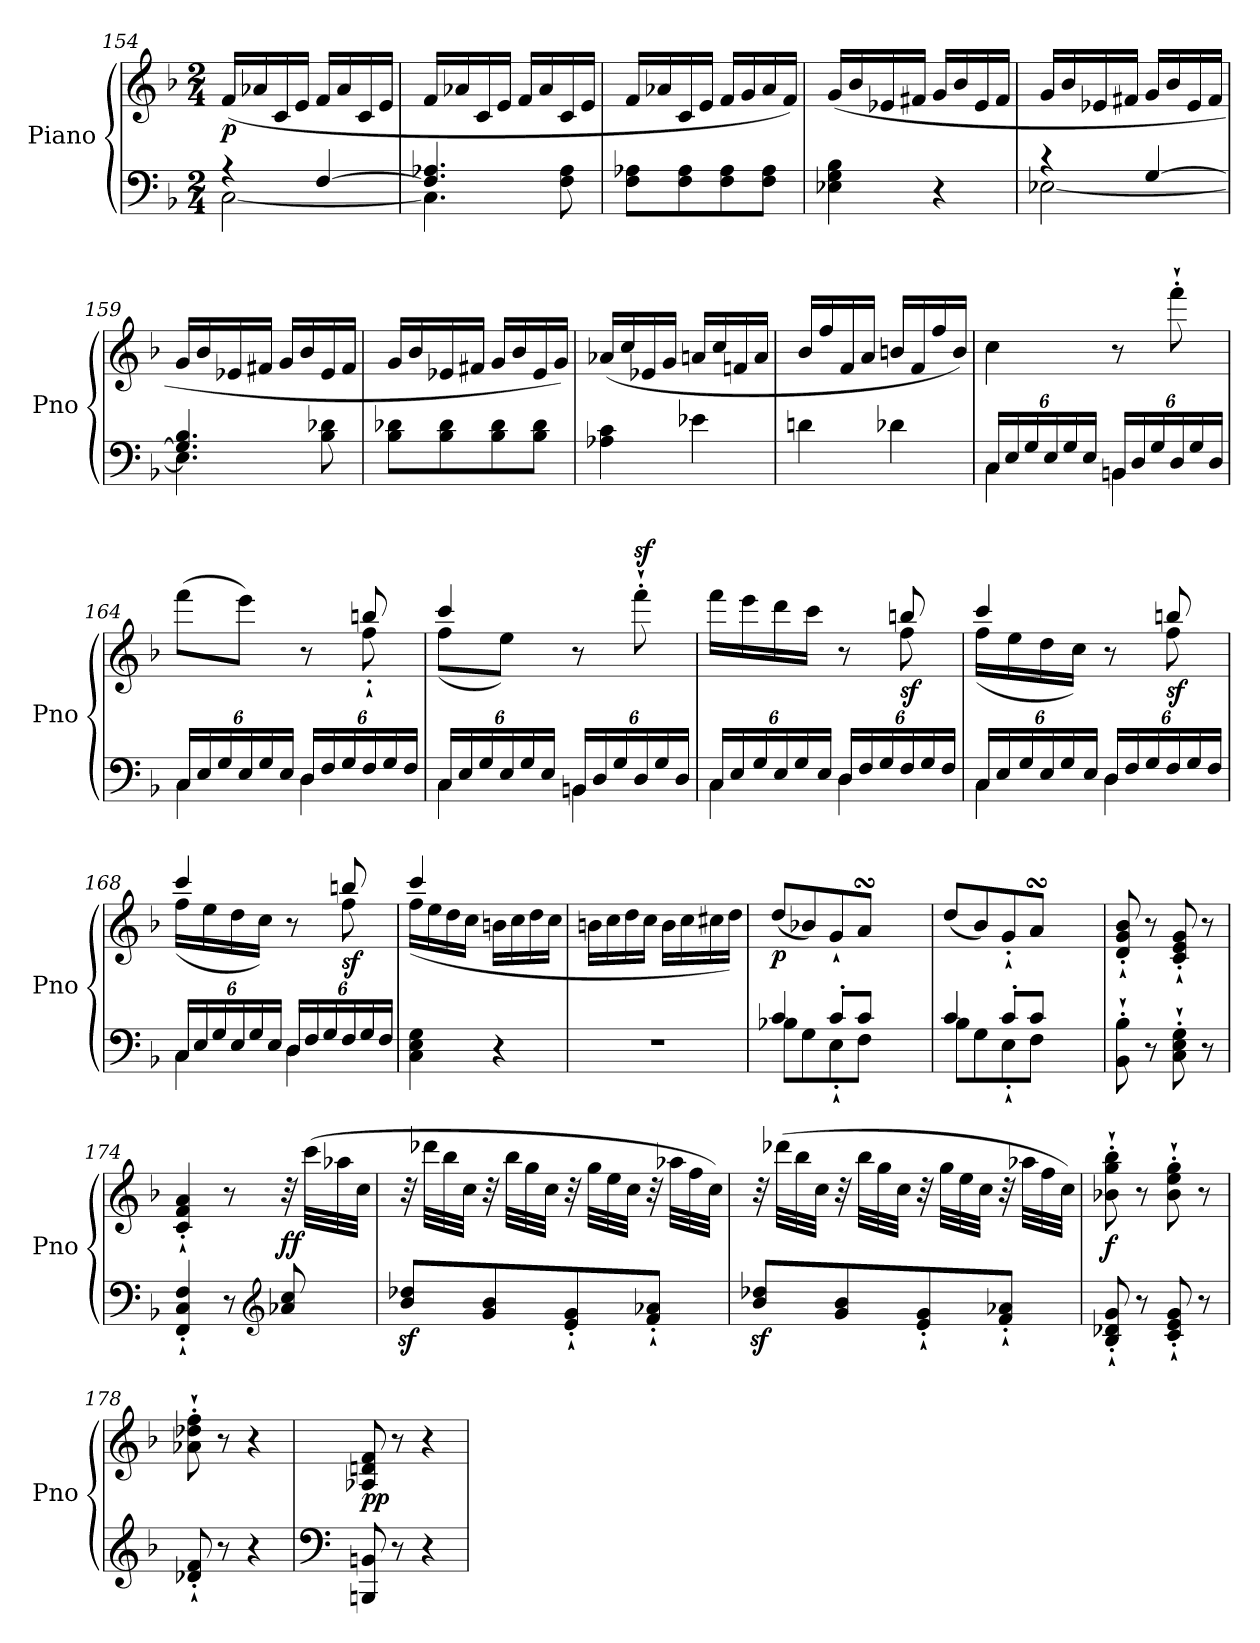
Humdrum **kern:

**kern	**kern	**dynam
*part1	*part1	*part1
*staff2	*staff1	*staff1/2
*I"Piano	*	*
*I'Pno	*	*
*clefF4	*clefG2	*
*k[b-]	*k[b-]	*
*F:	*F:	*
*M2/4	*M2/4	*
=154	=154	=154
*^	*	*
!	!	!	!LO:DY:b
4rA	[2C\	(>16f/LL	p
.	.	16a-X/	.
.	.	16c/	.
.	.	16e/JJ	.
[4F/	.	16f/LL	.
.	.	16a-/	.
.	.	16c/	.
.	.	16e/JJ	.
=155	=155	=155	=155
4.F/] 4.A-X/	4.C\]	16f/LL	.
.	.	16a-X/	.
.	.	16c/	.
.	.	16e/JJ	.
.	.	16f/LL	.
.	.	16a-/	.
8F\ 8A-\	8ryy	16c/	.
.	.	16e/JJ	.
*v	*v	*	*
!!LO:LB:g=z
=156	=156	=156
8F\ 8A-X\L	16f/LL	.
.	16a-X/	.
8F\ 8A-\	16c/	.
.	16e/JJ	.
8F\ 8A-\	16f/LL	.
.	16g/	.
8F\ 8A-\J	16a-/	.
.	16f/JJ)	.
=157	=157	=157
4E-X\ 4G\ 4B-\	(>16g/LL	.
.	16b-/	.
.	16e-X/	.
.	16f#X/JJ	.
4r	16g/LL	.
.	16b-/	.
.	16e-/	.
.	16f#/JJ	.
=158	=158	=158
*^	*	*
4rc	[2E-X\	16g/LL	.
.	.	16b-/	.
.	.	16e-X/	.
.	.	16f#X/JJ	.
[4G/	.	16g/LL	.
.	.	16b-/	.
.	.	16e-/	.
.	.	16f#/JJ	.
=159	=159	=159	=159
4.G/] 4.B-/	4.E-\]	16g/LL	.
.	.	16b-/	.
.	.	16e-X/	.
.	.	16f#X/JJ	.
.	.	16g/LL	.
.	.	16b-/	.
8B-\ 8d-X\	8ryy	16e-/	.
.	.	16f#/JJ	.
*v	*v	*	*
=160	=160	=160
8B-\ 8d-X\L	16g/LL	.
.	16b-/	.
8B-\ 8d-\	16e-X/	.
.	16f#X/JJ	.
8B-\ 8d-\	16g/LL	.
.	16b-/	.
8B-\ 8d-\J	16e-/	.
.	16g/JJ)	.
!!LO:LB:g=z
=161	=161	=161
4A-X\ 4c\	(>16a-X/LL	.
.	16cc/	.
.	16e-X/	.
.	16g/JJ	.
4e-X\	16an/LL	.
.	16cc/	.
.	16fn/	.
.	16a/JJ	.
=162	=162	=162
4dn\	16b-/LL	.
.	16ff/	.
.	16f/	.
.	16a/JJ	.
4d-X\	16bn/LL	.
.	16f/	.
.	16ff/	.
.	16b/JJ)	.
=163	=163	=163
*Xbrackettup	*	*
*^	*	*
24C/LL	4C\	4cc\	.
24E/	.	.	.
24G/	.	.	.
24E/	.	.	.
24G/	.	.	.
24E/JJ	.	.	.
24BBn/LL	4BB\	8r	.
24D/	.	.	.
24G/	.	.	.
24D/	.	8fff'`\	.
24G/	.	.	.
24D/JJ	.	.	.
=164	=164	=164	=164
*	*	*^	*
24C/LL	4C\	(<8fff\L	4.ryy	.
24E/	.	.	.	.
24G/	.	.	.	.
24E/	.	8eee\J)	.	.
24G/	.	.	.	.
24E/JJ	.	.	.	.
24D/LL	4D\	8r	.	.
24F/	.	.	.	.
24G/	.	.	.	.
24F/	.	8bbn/	8ff'`\	.
24G/	.	.	.	.
24F/JJ	.	.	.	.
!!LO:LB:g=z	!!
=165	=165	=165	=165	=165
24C/LL	4C\	4ccc/	(<8ff\L	.
24E/	.	.	.	.
24G/	.	.	.	.
24E/	.	.	8ee\J)	.
24G/	.	.	.	.
24E/JJ	.	.	.	.
24BBn/LL	4BB\	8r	4ryy	.
24D/	.	.	.	.
24G/	.	.	.	.
!	!	!	!	!LO:DY:a
24D/	.	8fff'`\	.	sf
24G/	.	.	.	.
24D/JJ	.	.	.	.
=166	=166	=166	=166	=166
24C/LL	4C\	16fff\LL	4.ryy	.
24E/	.	.	.	.
.	.	16eee\	.	.
24G/	.	.	.	.
24E/	.	16ddd\	.	.
24G/	.	.	.	.
.	.	16ccc\JJ	.	.
24E/JJ	.	.	.	.
24D/LL	4D\	8r	.	.
24F/	.	.	.	.
24G/	.	.	.	.
!	!	!	!	!LO:DY:b
24F/	.	8bbn/	8ff\	sf
24G/	.	.	.	.
24F/JJ	.	.	.	.
=167	=167	=167	=167	=167
24C/LL	4C\	4ccc/	(<16ff\LL	.
24E/	.	.	.	.
.	.	.	16ee\	.
24G/	.	.	.	.
24E/	.	.	16dd\	.
24G/	.	.	.	.
.	.	.	16cc\JJ)	.
24E/JJ	.	.	.	.
24D/LL	4D\	8r	8ryy	.
24F/	.	.	.	.
24G/	.	.	.	.
!	!	!	!	!LO:DY:b
24F/	.	8bbn/	8ff\	sf
24G/	.	.	.	.
24F/JJ	.	.	.	.
!!LO:PB:g=z	!!
=168	=168	=168	=168	=168
24C/LL	4C\	4ccc/	(<16ff\LL	.
24E/	.	.	.	.
.	.	.	16ee\	.
24G/	.	.	.	.
24E/	.	.	16dd\	.
24G/	.	.	.	.
.	.	.	16cc\JJ)	.
24E/JJ	.	.	.	.
24D/LL	4D\	8r	8ryy	.
24F/	.	.	.	.
24G/	.	.	.	.
!	!	!	!	!LO:DY:b
24F/	.	8bbn/	8ff\	sf
24G/	.	.	.	.
24F/JJ	.	.	.	.
*v	*v	*	*	*
=169	=169	=169	=169
4C\ 4E\ 4G\	4ccc/	(<16ff\LL	.
.	.	16ee\	.
.	.	16dd\	.
.	.	16cc\JJ	.
4r	16bn\LL	4ryy	.
.	16cc\	.	.
.	16dd\	.	.
.	16cc\JJ	.	.
*	*v	*v	*
=170	=170	=170
2r	16bn\LL	.
.	16cc\	.
.	16dd\	.
.	16cc\JJ	.
.	16b\LL	.
.	16cc\	.
.	16cc#X\	.
.	16dd\JJ)	.
=171	=171	=171
*^	*^	*
!	!	!	!	!LO:DY:b
4c/	8B-X\L	(>8dd/L	4.ryy	p
.	8G\	8b-X/)	.	.
8c'/L	8E'`\	8g`/	.	.
8c/J	8F\J	8asSsS/J	64b-LLLLyy	.
.	.	.	64aJyy	.
.	.	.	32gJyy	.
.	.	.	16aJJyy	.
=172	=172	=172	=172	=172
4c/	8B-\L	(>8dd/L	4.ryy	.
.	8G\	8b-/)	.	.
8c'/L	8E'`\	8g'`/	.	.
8c/J	8F\J	8asSsS/J	64b-LLLLyy	.
.	.	.	64aJyy	.
.	.	.	32gJyy	.
.	.	.	16aJJyy	.
*v	*v	*	*	*
*	*v	*v	*
!!LO:LB:g=z
=173	=173	=173
8BB-\'` 8B-\'`	8d/'` 8g/'` 8b-/'`	.
8r	8r	.
8C\'` 8E\'` 8G\'`	8c/'` 8e/'` 8g/'`	.
8r	8r	.
=174	=174	=174
4FF/'` 4C/'` 4F/'`	4c/'` 4f/'` 4a/'`	.
8r	8r	.
*clefG2	*	*
!	!	!LO:DY:b
8a-X/ 8cc/	32r	ff
.	(>32ccc\LLL	.
.	32aa-X\	.
.	32cc\JJJ	.
=175	=175	=175
8b-/z< 8dd-X/z<L	32r	.
.	32ddd-X\LLL	.
.	32bb-\	.
.	32cc\JJJ	.
8g/ 8b-/	32r	.
.	32bb-\LLL	.
.	32gg\	.
.	32cc\JJJ	.
8e/'` 8g/'`	32r	.
.	32gg\LLL	.
.	32ee\	.
.	32cc\JJJ	.
8f/'` 8a-X/'`J	32r	.
.	32aa-X\LLL	.
.	32ff\	.
.	32cc\JJJ)	.
=176	=176	=176
8b-/z< 8dd-X/z<L	32r	.
.	(>32ddd-X\LLL	.
.	32bb-\	.
.	32cc\JJJ	.
8g/ 8b-/	32r	.
.	32bb-\LLL	.
.	32gg\	.
.	32cc\JJJ	.
8e/'` 8g/'`	32r	.
.	32gg\LLL	.
.	32ee\	.
.	32cc\JJJ	.
8f/'` 8a-X/'`J	32r	.
.	32aa-X\LLL	.
.	32ff\	.
.	32cc\JJJ)	.
!!LO:LB:g=z
=177	=177	=177
!	!	!LO:DY:b
8B-/'` 8d-X/'` 8g/'`	8b-X\'` 8gg\'` 8bb-\'`	f
8r	8r	.
8c/'` 8e/'` 8g/'`	8b-\'` 8ee\'` 8gg\'`	.
8r	8r	.
=178	=178	=178
8d-X/'` 8f/'`	8a-X\'` 8dd-X\'` 8ff\'`	.
8r	8r	.
4r	4r	.
=179	=179	=179
*clefF4	*	*
!	!	!LO:DY:b
8BBBn/ 8BBn/	8A-X/ 8dn/ 8f/	pp
8r	8r	.
4r	4r	.
=	=	=
*-	*-	*-
